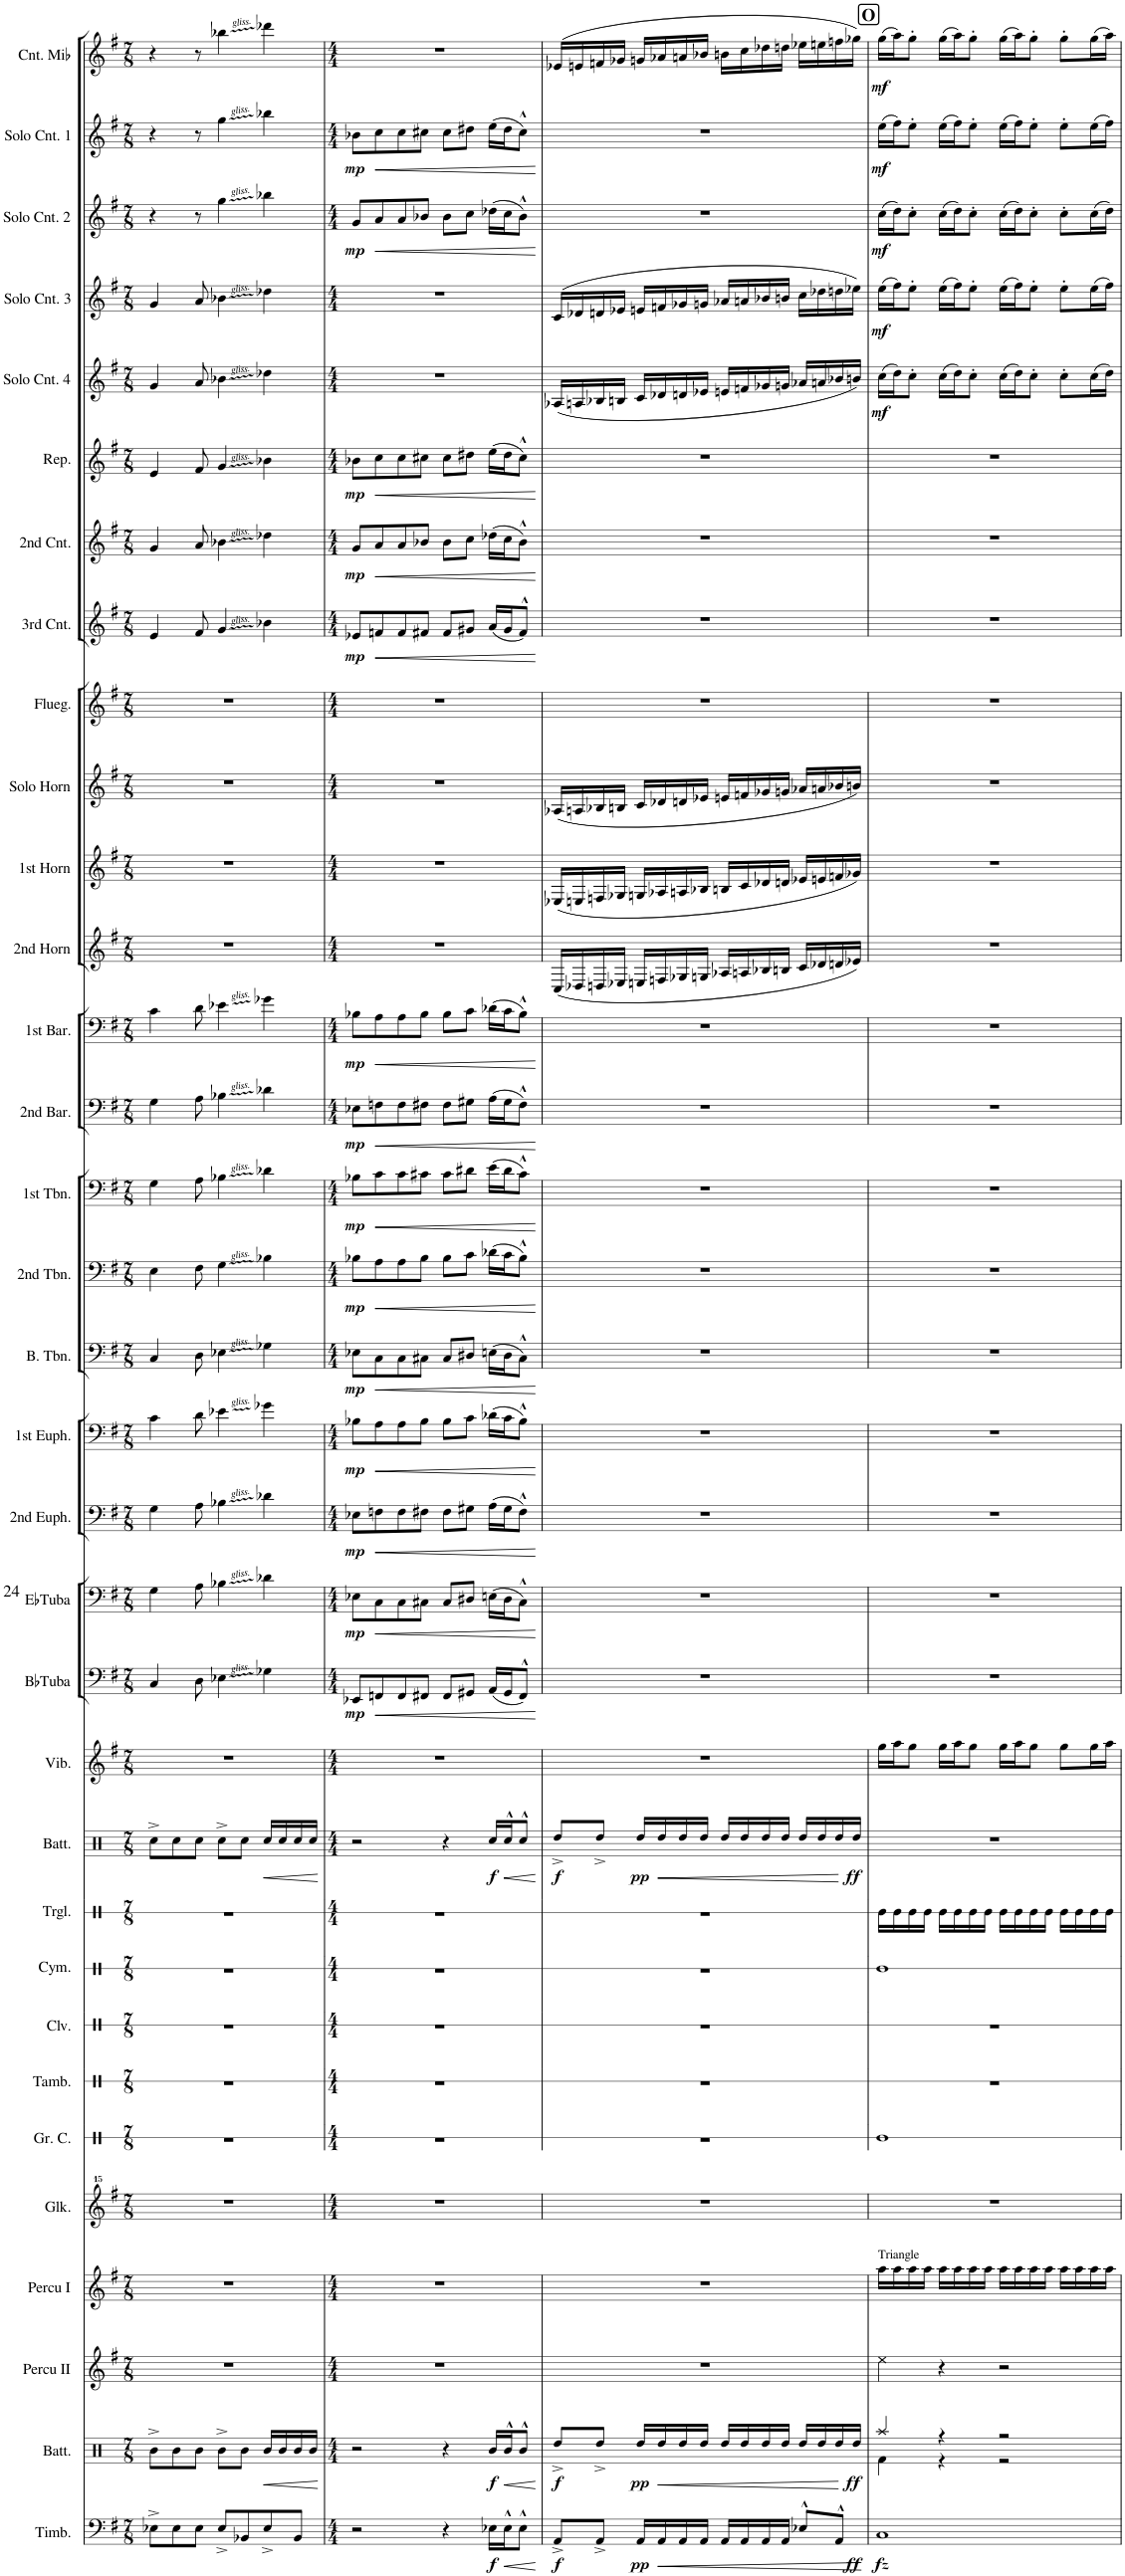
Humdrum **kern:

**kern	**dynam	**kern	**dynam	**kern	**kern	**kern	**kern	**kern	**kern	**kern	**kern	**kern	**dynam	**kern	**kern	**dynam	**kern	**dynam	**kern	**dynam	**kern	**dynam	**kern	**dynam	**kern	**dynam	**kern	**dynam	**kern	**dynam	**kern	**dynam	**kern	**kern	**kern	**kern	**kern	**dynam	**kern	**dynam	**kern	**dynam	**kern	**dynam	**kern	**dynam	**kern	**dynam	**kern	**dynam	**kern	**dynam
*part33	*part33	*part32	*part32	*part31	*part30	*part29	*part28	*part27	*part26	*part25	*part24	*part23	*part23	*part22	*part21	*part21	*part20	*part20	*part19	*part19	*part18	*part18	*part17	*part17	*part16	*part16	*part15	*part15	*part14	*part14	*part13	*part13	*part12	*part11	*part10	*part9	*part8	*part8	*part7	*part7	*part6	*part6	*part5	*part5	*part4	*part4	*part3	*part3	*part2	*part2	*part1	*part1
*staff33	*staff33	*staff32	*staff32	*staff31	*staff30	*staff29	*staff28	*staff27	*staff26	*staff25	*staff24	*staff23	*staff23	*staff22	*staff21	*staff21	*staff20	*staff20	*staff19	*staff19	*staff18	*staff18	*staff17	*staff17	*staff16	*staff16	*staff15	*staff15	*staff14	*staff14	*staff13	*staff13	*staff12	*staff11	*staff10	*staff9	*staff8	*staff8	*staff7	*staff7	*staff6	*staff6	*staff5	*staff5	*staff4	*staff4	*staff3	*staff3	*staff2	*staff2	*staff1	*staff1
*I"Timbales	*	*I"Batterie	*	*I"Percu II	*I"Percu I	*I"Glockenspiel	*I"Grosse caisse	*I"Tambourin	*I"Claves	*I"Cymbale	*I"Triangle	*I"Batterie	*	*I"Vibraphone	*I"BbTuba	*	*I"EbTuba	*	*I"2nd Euphonium	*	*I"1st Euphonium	*	*I"Bass Trombone	*	*I"2nd Trombone	*	*I"1st Trombone	*	*I"2nd Baryton	*	*I"1st Baryton	*	*I"2nd Horn	*I"1st Horn	*I"Solo Horn	*I"Fluegelhorn	*I"3rd Cornet	*	*I"2nd Cornet	*	*I"Repiano	*	*I"Solo Cornet 4	*	*I"Solo Cornet 3	*	*I"Solo Cornet 2	*	*I"Solo Cornet 1	*	*I"Cornet en Mib	*
*I'Timb.	*	*I'Batt.	*	*I'Percu II	*I'Percu I	*I'Glk.	*I'Gr. C.	*I'Tamb.	*I'Clv.	*I'Cym.	*I'Trgl.	*I'Batt.	*	*I'Vib.	*I'BbTuba	*	*I'EbTuba	*	*I'2nd Euph.	*	*I'1st Euph.	*	*I'B. Tbn.	*	*I'2nd Tbn.	*	*I'1st Tbn.	*	*I'2nd Bar.	*	*I'1st Bar.	*	*I'2nd Horn	*I'1st Horn	*I'Solo Horn	*I'Flueg.	*I'3rd Cnt.	*	*I'2nd Cnt.	*	*I'Rep.	*	*I'Solo Cnt. 4	*	*I'Solo Cnt. 3	*	*I'Solo Cnt. 2	*	*I'Solo Cnt. 1	*	*I'Cnt. Mib	*
!!LO:PB:g=z
*clefF4	*	*clefX	*	*clefG2	*clefG2	*clefG^^2	*clefX	*clefX	*clefX	*clefX	*clefX	*clefX	*	*clefG2	*clefF4	*	*clefF4	*	*clefF4	*	*clefF4	*	*clefF4	*	*clefF4	*	*clefF4	*	*clefF4	*	*clefF4	*	*clefG2	*clefG2	*clefG2	*clefG2	*clefG2	*	*clefG2	*	*clefG2	*	*clefG2	*	*clefG2	*	*clefG2	*	*clefG2	*	*clefG2	*
*	*	*	*	*	*	*	*	*	*	*	*	*	*	*	*	*	*	*	*	*	*	*	*	*	*	*	*	*	*ITrd4c7	*	*ITrd4c7	*	*ITrd4c7	*ITrd4c7	*ITrd4c7	*ITrd1c2	*ITrd1c2	*	*ITrd1c2	*	*ITrd1c2	*	*ITrd1c2	*	*ITrd1c2	*	*ITrd1c2	*	*ITrd1c2	*	*ITrd1c2	*
*k[f#]	*	*k[]	*	*k[f#]	*k[f#]	*k[f#]	*k[]	*k[]	*k[]	*k[]	*k[]	*k[]	*	*k[f#]	*k[f#]	*	*k[f#]	*	*k[f#]	*	*k[f#]	*	*k[f#]	*	*k[f#]	*	*k[f#]	*	*k[f#]	*	*k[f#]	*	*k[f#]	*k[f#]	*k[f#]	*k[f#]	*k[f#]	*	*k[f#]	*	*k[f#]	*	*k[f#]	*	*k[f#]	*	*k[f#]	*	*k[f#]	*	*k[f#]	*
*M7/8	*	*M7/8	*	*M7/8	*M7/8	*M7/8	*M7/8	*M7/8	*M7/8	*M7/8	*M7/8	*M7/8	*	*M7/8	*M7/8	*	*M7/8	*	*M7/8	*	*M7/8	*	*M7/8	*	*M7/8	*	*M7/8	*	*M7/8	*	*M7/8	*	*M7/8	*M7/8	*M7/8	*M7/8	*M7/8	*	*M7/8	*	*M7/8	*	*M7/8	*	*M7/8	*	*M7/8	*	*M7/8	*	*M7/8	*
=126	=126	=126	=126	=126	=126	=126	=126	=126	=126	=126	=126	=126	=126	=126	=126	=126	=126	=126	=126	=126	=126	=126	=126	=126	=126	=126	=126	=126	=126	=126	=126	=126	=126	=126	=126	=126	=126	=126	=126	=126	=126	=126	=126	=126	=126	=126	=126	=126	=126	=126	=126	=126
8E-X^\L	.	8R^\L	.	2..r	2..r	2..r	2..r	2..r	2..r	2..r	2..r	8Rcc^\L	.	2..r	4C/	.	4G\	.	4G\	.	4c\	.	4C/	.	4E\	.	4G\	.	4G\	.	4c\	.	2..r	2..r	2..r	2..r	4e/	.	4g/	.	4e/	.	4g/	.	4g/	.	4r	.	4r	.	4r	.
8E-\	.	8R\	.	.	.	.	.	.	.	.	.	8Rcc\	.	.	.	.	.	.	.	.	.	.	.	.	.	.	.	.	.	.	.	.	.	.	.	.	.	.	.	.	.	.	.	.	.	.	.	.	.	.	.	.
8E-\J	.	8R\J	.	.	.	.	.	.	.	.	.	8Rcc\J	.	.	8D\	.	8A\	.	8A\	.	8d\	.	8D\	.	8F#\	.	8A\	.	8A\	.	8d\	.	.	.	.	.	8f#/	.	8a/	.	8f#/	.	8a/	.	8a/	.	8r	.	8r	.	8r	.
8E-^/L	.	8R^\L	.	.	.	.	.	.	.	.	.	8Rcc^\L	.	.	4E-X\	.	4B-X\	.	4B-X\	.	4e-X\	.	4E-X\	.	4G\	.	4B-X\	.	4B-X\	.	4e-X\	.	.	.	.	.	4g/	.	4b-X\	.	4g/	.	4b-X\	.	4b-X\	.	4gg\	.	4gg\	.	4bb-X\	.
8BB-X/	.	8R\J	.	.	.	.	.	.	.	.	.	8Rcc\J	.	.	.	.	.	.	.	.	.	.	.	.	.	.	.	.	.	.	.	.	.	.	.	.	.	.	.	.	.	.	.	.	.	.	.	.	.	.	.	.
!	!	!	!LO:HP:b	!	!	!	!	!	!	!	!	!	!LO:HP:b	!	!	!	!	!	!	!	!	!	!	!	!	!	!	!	!	!	!	!	!	!	!	!	!	!	!	!	!	!	!	!	!	!	!	!	!	!	!	!
8E-^/	.	16R/LL	<	.	.	.	.	.	.	.	.	16Rcc/LL	<	.	4G-X\	.	4d-X\	.	4d-X\	.	4g-X\	.	4G-X\	.	4B-X\	.	4d-X\	.	4d-X\	.	4g-X\	.	.	.	.	.	4b-X\	.	4dd-X\	.	4b-X\	.	4dd-X\	.	4dd-X\	.	4bb-X\	.	4bb-X\	.	4ddd-X\	.
.	.	16R/	.	.	.	.	.	.	.	.	.	16Rcc/	.	.	.	.	.	.	.	.	.	.	.	.	.	.	.	.	.	.	.	.	.	.	.	.	.	.	.	.	.	.	.	.	.	.	.	.	.	.	.	.
8BB-/J	.	16R/	.	.	.	.	.	.	.	.	.	16Rcc/	.	.	.	.	.	.	.	.	.	.	.	.	.	.	.	.	.	.	.	.	.	.	.	.	.	.	.	.	.	.	.	.	.	.	.	.	.	.	.	.
.	.	16R/JJ	.	.	.	.	.	.	.	.	.	16Rcc/JJ	.	.	.	.	.	.	.	.	.	.	.	.	.	.	.	.	.	.	.	.	.	.	.	.	.	.	.	.	.	.	.	.	.	.	.	.	.	.	.	.
.	.	.	[	.	.	.	.	.	.	.	.	.	[	.	.	.	.	.	.	.	.	.	.	.	.	.	.	.	.	.	.	.	.	.	.	.	.	.	.	.	.	.	.	.	.	.	.	.	.	.	.	.
=127	=127	=127	=127	=127	=127	=127	=127	=127	=127	=127	=127	=127	=127	=127	=127	=127	=127	=127	=127	=127	=127	=127	=127	=127	=127	=127	=127	=127	=127	=127	=127	=127	=127	=127	=127	=127	=127	=127	=127	=127	=127	=127	=127	=127	=127	=127	=127	=127	=127	=127	=127	=127
*M4/4	*	*M4/4	*	*M4/4	*M4/4	*M4/4	*M4/4	*M4/4	*M4/4	*M4/4	*M4/4	*M4/4	*	*M4/4	*M4/4	*	*M4/4	*	*M4/4	*	*M4/4	*	*M4/4	*	*M4/4	*	*M4/4	*	*M4/4	*	*M4/4	*	*M4/4	*M4/4	*M4/4	*M4/4	*M4/4	*	*M4/4	*	*M4/4	*	*M4/4	*	*M4/4	*	*M4/4	*	*M4/4	*	*M4/4	*
!	!	!	!	!	!	!	!	!	!	!	!	!	!	!	!	!LO:DY:b	!	!LO:DY:b	!	!LO:DY:b	!	!LO:DY:b	!	!LO:DY:b	!	!LO:DY:b	!	!LO:DY:b	!	!LO:DY:b	!	!LO:DY:b	!	!	!	!	!	!LO:DY:b	!	!LO:DY:b	!	!LO:DY:b	!	!	!	!	!	!LO:DY:b	!	!LO:DY:b	!	!
2r	.	2r	.	1r	1r	1r	1r	1r	1r	1r	1r	2r	.	1r	8EE-X/L	mp	8E-X\L	mp	8E-X\L	mp	8B-X\L	mp	8E-X\L	mp	8B-X\L	mp	8B-X\L	mp	8E-X\L	mp	8B-X\L	mp	1r	1r	1r	1r	8e-X/L	mp	8g/L	mp	8b-X\L	mp	1r	.	1r	.	8g/L	mp	8b-X\L	mp	1r	.
!	!	!	!	!	!	!	!	!	!	!	!	!	!	!	!	!LO:HP:b	!	!LO:HP:b	!	!LO:HP:b	!	!LO:HP:b	!	!LO:HP:b	!	!LO:HP:b	!	!LO:HP:b	!	!LO:HP:b	!	!LO:HP:b	!	!	!	!	!	!LO:HP:b	!	!LO:HP:b	!	!LO:HP:b	!	!	!	!	!	!LO:HP:b	!	!LO:HP:b	!	!
.	.	.	.	.	.	.	.	.	.	.	.	.	.	.	8FFn/	<	8C\	<	8Fn\	<	8A\	<	8C\	<	8A\	<	8c\	<	8Fn\	<	8A\	<	.	.	.	.	8fn/	<	8a/	<	8cc\	<	.	.	.	.	8a/	<	8cc\	<	.	.
.	.	.	.	.	.	.	.	.	.	.	.	.	.	.	8FF/	.	8C\	.	8F\	.	8A\	.	8C\	.	8A\	.	8c\	.	8F\	.	8A\	.	.	.	.	.	8f/	.	8a/	.	8cc\	.	.	.	.	.	8a/	.	8cc\	.	.	.
.	.	.	.	.	.	.	.	.	.	.	.	.	.	.	8FF#X/J	.	8C#X\J	.	8F#X\J	.	8B-\J	.	8C#X\J	.	8B-\J	.	8c#X\J	.	8F#X\J	.	8B-\J	.	.	.	.	.	8f#X/J	.	8b-X/J	.	8cc#X\J	.	.	.	.	.	8b-X/J	.	8cc#X\J	.	.	.
4r	.	4r	.	.	.	.	.	.	.	.	.	4r	.	.	8FF#/L	.	8C#/L	.	8F#\L	.	8B-\L	.	8C#/L	.	8B-\L	.	8c#\L	.	8F#\L	.	8B-\L	.	.	.	.	.	8f#/L	.	8b-\L	.	8cc#\L	.	.	.	.	.	8b-\L	.	8cc#\L	.	.	.
.	.	.	.	.	.	.	.	.	.	.	.	.	.	.	8GG#X/J	.	8D#X/J	.	8G#X\J	.	8c\J	.	8D#X/J	.	8c\J	.	8d#X\J	.	8G#X\J	.	8c\J	.	.	.	.	.	8g#X/J	.	8cc\J	.	8dd#X\J	.	.	.	.	.	8cc\J	.	8dd#X\J	.	.	.
!	!LO:DY:b	!	!LO:DY:b	!	!	!	!	!	!	!	!	!	!LO:DY:b	!	!	!	!	!	!	!	!	!	!	!	!	!	!	!	!	!	!	!	!	!	!	!	!	!	!	!	!	!	!	!	!	!	!	!	!	!	!	!
16E-X\LL	f	16R/LL	f	.	.	.	.	.	.	.	.	16Rcc/LL	f	.	(16AA/LL	.	(16En\LL	.	(16A\LL	.	(16d-X\LL	.	(16En\LL	.	(16d-X\LL	.	(16e\LL	.	(16A\LL	.	(16d-X\LL	.	.	.	.	.	(16a/LL	.	(16dd-X\LL	.	(16ee\LL	.	.	.	.	.	(16dd-X\LL	.	(16ee\LL	.	.	.
!	!LO:HP:b	!	!LO:HP:b	!	!	!	!	!	!	!	!	!	!LO:HP:b	!	!	!	!	!	!	!	!	!	!	!	!	!	!	!	!	!	!	!	!	!	!	!	!	!	!	!	!	!	!	!	!	!	!	!	!	!	!	!
16E-^^\J	<	16R^^/J	<	.	.	.	.	.	.	.	.	16Rcc^^/J	<	.	16GG#/J	.	16D#\J	.	16G#\J	.	16c\J	.	16D#\J	.	16c\J	.	16d#\J	.	16G#\J	.	16c\J	.	.	.	.	.	16g#/J	.	16cc\J	.	16dd#\J	.	.	.	.	.	16cc\J	.	16dd#\J	.	.	.
8E-^^\J	.	8R^^/J	.	.	.	.	.	.	.	.	.	8Rcc^^/J	.	.	8FF#^^/J)	.	8C#^^\J)	.	8F#^^\J)	.	8B-^^\J)	.	8C#^^\J)	.	8B-^^\J)	.	8c#^^\J)	.	8F#^^\J)	.	8B-^^\J)	.	.	.	.	.	8f#^^/J)	.	8b-^^\J)	.	8cc#^^\J)	.	.	.	.	.	8b-^^\J)	.	8cc#^^\J)	.	.	.
.	[	.	[	.	.	.	.	.	.	.	.	.	[	.	.	[	.	[	.	[	.	[	.	[	.	[	.	[	.	[	.	[	.	.	.	.	.	[	.	[	.	[	.	.	.	.	.	[	.	[	.	.
=128	=128	=128	=128	=128	=128	=128	=128	=128	=128	=128	=128	=128	=128	=128	=128	=128	=128	=128	=128	=128	=128	=128	=128	=128	=128	=128	=128	=128	=128	=128	=128	=128	=128	=128	=128	=128	=128	=128	=128	=128	=128	=128	=128	=128	=128	=128	=128	=128	=128	=128	=128	=128
!	!LO:DY:b	!	!LO:DY:b	!	!	!	!	!	!	!	!	!	!LO:DY:b	!	!	!	!	!	!	!	!	!	!	!	!	!	!	!	!	!	!	!	!	!	!	!	!	!	!	!	!	!	!	!	!	!	!	!	!	!	!	!
*^	*	*	*	*	*	*	*	*	*	*	*	*	*	*	*	*	*	*	*	*	*	*	*	*	*	*	*	*	*	*	*	*	*	*	*	*	*	*	*	*	*	*	*	*	*	*	*	*	*	*	*	*
8AA^/L	2...ryy	f	8Rdd^/L	f	1r	1r	1r	1r	1r	1r	1r	1r	8Rdd^/L	f	1r	1r	.	1r	.	1r	.	1r	.	1r	.	1r	.	1r	.	1r	.	1r	.	(16C/LL	(16E-X/LL	(16A-X/LL	1r	1r	.	1r	.	1r	.	(16A-X/LL	.	(16c/LL	.	1r	.	1r	.	(16e-X/LL	.
.	.	.	.	.	.	.	.	.	.	.	.	.	.	.	.	.	.	.	.	.	.	.	.	.	.	.	.	.	.	.	.	.	.	16D-X/	16En/	16An/	.	.	.	.	.	.	.	16An/	.	16d-X/	.	.	.	.	.	16en/	.
8AA^/J	.	.	8Rdd^/J	.	.	.	.	.	.	.	.	.	8Rdd^/J	.	.	.	.	.	.	.	.	.	.	.	.	.	.	.	.	.	.	.	.	16Dn/	16Fn/	16B-X/	.	.	.	.	.	.	.	16B-X/	.	16dn/	.	.	.	.	.	16fn/	.
.	.	.	.	.	.	.	.	.	.	.	.	.	.	.	.	.	.	.	.	.	.	.	.	.	.	.	.	.	.	.	.	.	.	16E-X/JJ	16G-X/JJ	16Bn/JJ	.	.	.	.	.	.	.	16Bn/JJ	.	16e-X/JJ	.	.	.	.	.	16g-X/JJ	.
!	!	!LO:DY:b	!	!LO:DY:b	!	!	!	!	!	!	!	!	!	!LO:DY:b	!	!	!	!	!	!	!	!	!	!	!	!	!	!	!	!	!	!	!	!	!	!	!	!	!	!	!	!	!	!	!	!	!	!	!	!	!	!	!
16AA/LL	.	pp	16Rdd/LL	pp	.	.	.	.	.	.	.	.	16Rdd/LL	pp	.	.	.	.	.	.	.	.	.	.	.	.	.	.	.	.	.	.	.	16En/LL	16Gn/LL	16c/LL	.	.	.	.	.	.	.	16c/LL	.	16en/LL	.	.	.	.	.	16gn/LL	.
!	!	!LO:HP:b	!	!LO:HP:b	!	!	!	!	!	!	!	!	!	!LO:HP:b	!	!	!	!	!	!	!	!	!	!	!	!	!	!	!	!	!	!	!	!	!	!	!	!	!	!	!	!	!	!	!	!	!	!	!	!	!	!	!
16AA/	.	<	16Rdd/	<	.	.	.	.	.	.	.	.	16Rdd/	<	.	.	.	.	.	.	.	.	.	.	.	.	.	.	.	.	.	.	.	16Fn/	16A-X/	16d-X/	.	.	.	.	.	.	.	16d-X/	.	16fn/	.	.	.	.	.	16a-X/	.
16AA/	.	.	16Rdd/	.	.	.	.	.	.	.	.	.	16Rdd/	.	.	.	.	.	.	.	.	.	.	.	.	.	.	.	.	.	.	.	.	16G-X/	16An/	16dn/	.	.	.	.	.	.	.	16dn/	.	16g-X/	.	.	.	.	.	16an/	.
16AA/JJ	.	.	16Rdd/JJ	.	.	.	.	.	.	.	.	.	16Rdd/JJ	.	.	.	.	.	.	.	.	.	.	.	.	.	.	.	.	.	.	.	.	16Gn/JJ	16B-X/JJ	16e-X/JJ	.	.	.	.	.	.	.	16e-X/JJ	.	16gn/JJ	.	.	.	.	.	16b-X/JJ	.
16AA/LL	.	.	16Rdd/LL	.	.	.	.	.	.	.	.	.	16Rdd/LL	.	.	.	.	.	.	.	.	.	.	.	.	.	.	.	.	.	.	.	.	16A-X/LL	16Bn/LL	16en/LL	.	.	.	.	.	.	.	16en/LL	.	16a-X/LL	.	.	.	.	.	16bn\LL	.
16AA/	.	.	16Rdd/	.	.	.	.	.	.	.	.	.	16Rdd/	.	.	.	.	.	.	.	.	.	.	.	.	.	.	.	.	.	.	.	.	16An/	16c/	16fn/	.	.	.	.	.	.	.	16fn/	.	16an/	.	.	.	.	.	16cc\	.
16AA/	.	.	16Rdd/	.	.	.	.	.	.	.	.	.	16Rdd/	.	.	.	.	.	.	.	.	.	.	.	.	.	.	.	.	.	.	.	.	16B-X/	16d-X/	16g-X/	.	.	.	.	.	.	.	16g-X/	.	16b-X/	.	.	.	.	.	16dd-X\	.
16AA/JJ	.	.	16Rdd/JJ	.	.	.	.	.	.	.	.	.	16Rdd/JJ	.	.	.	.	.	.	.	.	.	.	.	.	.	.	.	.	.	.	.	.	16Bn/JJ	16dn/JJ	16gn/JJ	.	.	.	.	.	.	.	16gn/JJ	.	16bn/JJ	.	.	.	.	.	16ddn\JJ	.
8E-X^^/L	.	.	16Rdd/LL	.	.	.	.	.	.	.	.	.	16Rdd/LL	.	.	.	.	.	.	.	.	.	.	.	.	.	.	.	.	.	.	.	.	16c/LL	16e-X/LL	16a-X/LL	.	.	.	.	.	.	.	16a-X/LL	.	16cc\LL	.	.	.	.	.	16ee-X\LL	.
.	.	.	16Rdd/	.	.	.	.	.	.	.	.	.	16Rdd/	.	.	.	.	.	.	.	.	.	.	.	.	.	.	.	.	.	.	.	.	16d-X/	16en/	16an/	.	.	.	.	.	.	.	16an/	.	16dd-X\	.	.	.	.	.	16een\	.
8AA^^/J	.	.	16Rdd/	.	.	.	.	.	.	.	.	.	16Rdd/	.	.	.	.	.	.	.	.	.	.	.	.	.	.	.	.	.	.	.	.	16dn/	16fn/	16b-X/	.	.	.	.	.	.	.	16b-X/	.	16ddn\	.	.	.	.	.	16ffn\	.
!	!	!LO:DY:b	!	!LO:DY:n=1:b	!	!	!	!	!	!	!	!	!	!LO:DY:n=1:b	!	!	!	!	!	!	!	!	!	!	!	!	!	!	!	!	!	!	!	!	!	!	!	!	!	!	!	!	!	!	!	!	!	!	!	!	!	!	!
.	16ryy	ff	16Rdd/JJ	[ ff	.	.	.	.	.	.	.	.	16Rdd/JJ	[ ff	.	.	.	.	.	.	.	.	.	.	.	.	.	.	.	.	.	.	.	16e-X/JJ)	16g-X/JJ)	16bn/JJ)	.	.	.	.	.	.	.	16bn/JJ)	.	16ee-X\JJ)	.	.	.	.	.	16gg-X\JJ)	.
.	.	[	.	.	.	.	.	.	.	.	.	.	.	.	.	.	.	.	.	.	.	.	.	.	.	.	.	.	.	.	.	.	.	.	.	.	.	.	.	.	.	.	.	.	.	.	.	.	.	.	.	.	.
!!LO:REH:place=s1:a:B:cj:fs=14:t=O
=129	=129	=129	=129	=129	=129	=129	=129	=129	=129	=129	=129	=129	=129	=129	=129	=129	=129	=129	=129	=129	=129	=129	=129	=129	=129	=129	=129	=129	=129	=129	=129	=129	=129	=129	=129	=129	=129	=129	=129	=129	=129	=129	=129	=129	=129	=129	=129	=129	=129	=129	=129	=129	=129
*	*	*	*^	*	*	*	*	*	*	*	*	*	*	*	*	*	*	*	*	*	*	*	*	*	*	*	*	*	*	*	*	*	*	*	*	*	*	*	*	*	*	*	*	*	*	*	*	*	*	*	*	*	*
!	!	!	!	!	!	!	!LO:TX:a:t=Triangle	!	!	!	!	!	!	!	!	!	!	!	!	!	!	!	!	!	!	!	!	!	!	!	!	!	!	!	!	!	!	!	!	!	!	!	!	!	!	!	!	!	!	!	!	!	!	!
!	!	!LO:DY:b	!	!	!	!	!	!	!	!	!	!	!	!	!	!	!	!	!	!	!	!	!	!	!	!	!	!	!	!	!	!	!	!	!	!	!	!	!	!	!	!	!	!	!	!LO:DY:b	!	!LO:DY:b	!	!LO:DY:b	!	!LO:DY:b	!	!LO:DY:b
*v	*v	*	*	*	*	*	*	*	*	*	*	*	*	*	*	*	*	*	*	*	*	*	*	*	*	*	*	*	*	*	*	*	*	*	*	*	*	*	*	*	*	*	*	*	*	*	*	*	*	*	*	*	*	*
1C	fz	4Raa/	4Rf\	.	4ee\	16aa\LL	1r	1Re	1r	1r	1Re	16Re\LL	1r	.	16gg\LL	1r	.	1r	.	1r	.	1r	.	1r	.	1r	.	1r	.	1r	.	1r	.	1r	1r	1r	1r	1r	.	1r	.	1r	.	(16cc\LL	mf	(16ee\LL	mf	(16cc\LL	mf	(16ee\LL	mf	(16gg\LL	mf
.	.	.	.	.	.	16aa\	.	.	.	.	.	16Re\	.	.	16aa\J	.	.	.	.	.	.	.	.	.	.	.	.	.	.	.	.	.	.	.	.	.	.	.	.	.	.	.	.	16dd\J)	.	16ff#\J)	.	16dd\J)	.	16ff#\J)	.	16aa\J)	.
.	.	.	.	.	.	16aa\	.	.	.	.	.	16Re\	.	.	8gg\J	.	.	.	.	.	.	.	.	.	.	.	.	.	.	.	.	.	.	.	.	.	.	.	.	.	.	.	.	8cc'\J	.	8ee'\J	.	8cc'\J	.	8ee'\J	.	8gg'\J	.
.	.	.	.	.	.	16aa\JJ	.	.	.	.	.	16Re\JJ	.	.	.	.	.	.	.	.	.	.	.	.	.	.	.	.	.	.	.	.	.	.	.	.	.	.	.	.	.	.	.	.	.	.	.	.	.	.	.	.	.
.	.	4r	4r	.	4r	16aa\LL	.	.	.	.	.	16Re\LL	.	.	16gg\LL	.	.	.	.	.	.	.	.	.	.	.	.	.	.	.	.	.	.	.	.	.	.	.	.	.	.	.	.	(16cc\LL	.	(16ee\LL	.	(16cc\LL	.	(16ee\LL	.	(16gg\LL	.
.	.	.	.	.	.	16aa\	.	.	.	.	.	16Re\	.	.	16aa\J	.	.	.	.	.	.	.	.	.	.	.	.	.	.	.	.	.	.	.	.	.	.	.	.	.	.	.	.	16dd\J)	.	16ff#\J)	.	16dd\J)	.	16ff#\J)	.	16aa\J)	.
.	.	.	.	.	.	16aa\	.	.	.	.	.	16Re\	.	.	8gg\J	.	.	.	.	.	.	.	.	.	.	.	.	.	.	.	.	.	.	.	.	.	.	.	.	.	.	.	.	8cc'\J	.	8ee'\J	.	8cc'\J	.	8ee'\J	.	8gg'\J	.
.	.	.	.	.	.	16aa\JJ	.	.	.	.	.	16Re\JJ	.	.	.	.	.	.	.	.	.	.	.	.	.	.	.	.	.	.	.	.	.	.	.	.	.	.	.	.	.	.	.	.	.	.	.	.	.	.	.	.	.
.	.	2r	2r	.	2r	16aa\LL	.	.	.	.	.	16Re\LL	.	.	16gg\LL	.	.	.	.	.	.	.	.	.	.	.	.	.	.	.	.	.	.	.	.	.	.	.	.	.	.	.	.	(16cc\LL	.	(16ee\LL	.	(16cc\LL	.	(16ee\LL	.	(16gg\LL	.
.	.	.	.	.	.	16aa\	.	.	.	.	.	16Re\	.	.	16aa\J	.	.	.	.	.	.	.	.	.	.	.	.	.	.	.	.	.	.	.	.	.	.	.	.	.	.	.	.	16dd\J)	.	16ff#\J)	.	16dd\J)	.	16ff#\J)	.	16aa\J)	.
.	.	.	.	.	.	16aa\	.	.	.	.	.	16Re\	.	.	8gg\J	.	.	.	.	.	.	.	.	.	.	.	.	.	.	.	.	.	.	.	.	.	.	.	.	.	.	.	.	8cc'\J	.	8ee'\J	.	8cc'\J	.	8ee'\J	.	8gg'\J	.
.	.	.	.	.	.	16aa\JJ	.	.	.	.	.	16Re\JJ	.	.	.	.	.	.	.	.	.	.	.	.	.	.	.	.	.	.	.	.	.	.	.	.	.	.	.	.	.	.	.	.	.	.	.	.	.	.	.	.	.
.	.	.	.	.	.	16aa\LL	.	.	.	.	.	16Re\LL	.	.	8gg\L	.	.	.	.	.	.	.	.	.	.	.	.	.	.	.	.	.	.	.	.	.	.	.	.	.	.	.	.	8cc'\L	.	8ee'\L	.	8cc'\L	.	8ee'\L	.	8gg'\L	.
.	.	.	.	.	.	16aa\	.	.	.	.	.	16Re\	.	.	.	.	.	.	.	.	.	.	.	.	.	.	.	.	.	.	.	.	.	.	.	.	.	.	.	.	.	.	.	.	.	.	.	.	.	.	.	.	.
.	.	.	.	.	.	16aa\	.	.	.	.	.	16Re\	.	.	16gg\L	.	.	.	.	.	.	.	.	.	.	.	.	.	.	.	.	.	.	.	.	.	.	.	.	.	.	.	.	(16cc\L	.	(16ee\L	.	(16cc\L	.	(16ee\L	.	(16gg\L	.
.	.	.	.	.	.	16aa\JJ	.	.	.	.	.	16Re\JJ	.	.	16aa\JJ	.	.	.	.	.	.	.	.	.	.	.	.	.	.	.	.	.	.	.	.	.	.	.	.	.	.	.	.	16dd\JJ)	.	16ff#\JJ)	.	16dd\JJ)	.	16ff#\JJ)	.	16aa\JJ)	.
*	*	*v	*v	*	*	*	*	*	*	*	*	*	*	*	*	*	*	*	*	*	*	*	*	*	*	*	*	*	*	*	*	*	*	*	*	*	*	*	*	*	*	*	*	*	*	*	*	*	*	*	*	*	*
=	=	=	=	=	=	=	=	=	=	=	=	=	=	=	=	=	=	=	=	=	=	=	=	=	=	=	=	=	=	=	=	=	=	=	=	=	=	=	=	=	=	=	=	=	=	=	=	=	=	=	=	=
*-	*-	*-	*-	*-	*-	*-	*-	*-	*-	*-	*-	*-	*-	*-	*-	*-	*-	*-	*-	*-	*-	*-	*-	*-	*-	*-	*-	*-	*-	*-	*-	*-	*-	*-	*-	*-	*-	*-	*-	*-	*-	*-	*-	*-	*-	*-	*-	*-	*-	*-	*-	*-
